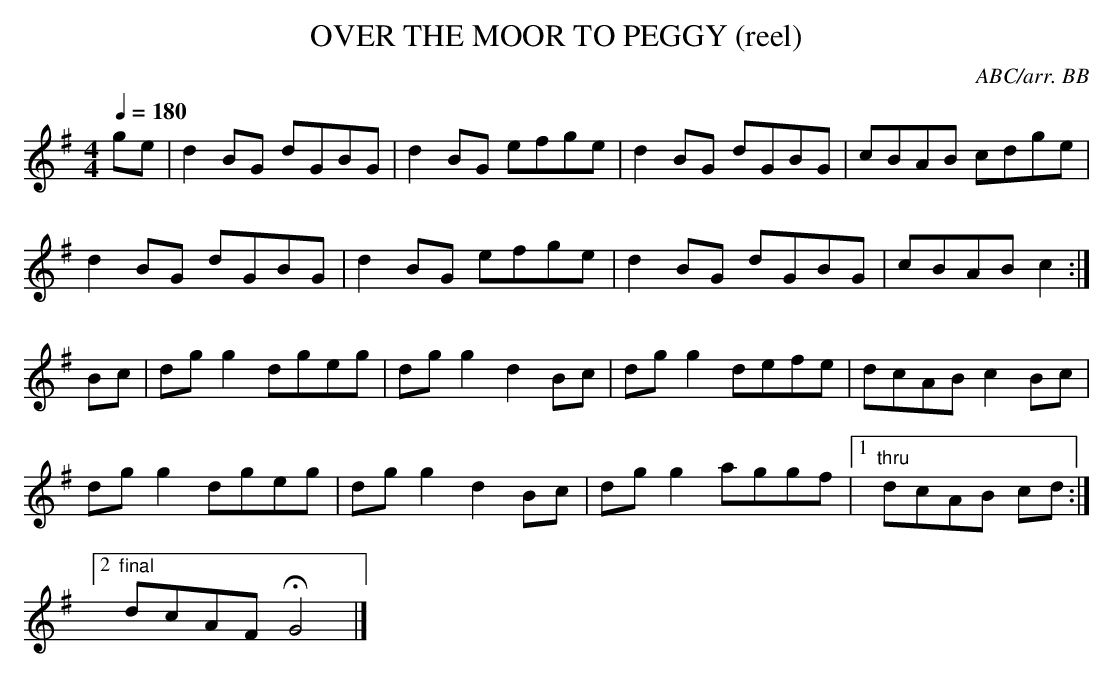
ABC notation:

X:1
T:OVER THE MOOR TO PEGGY (reel)
C:ABC/arr. BB
Along the Road".
Q:1/4=180
L:1/8
M:4/4
K:G
ge|d2 BG dGBG|d2 BG efge|d2 BG dGBG|cBAB cdge|
d2 BG dGBG|d2 BG efge|d2 BG dGBG|cBAB c2 :|
Bc|dg g2 dgeg|dg g2 d2 Bc|dg g2 defe|dcAB c2 Bc|
dg g2 dgeg|dg g2 d2 Bc|dg g2 aggf|1 "thru"dcAB cd :|
[2 "final" dcAF HG4|]
